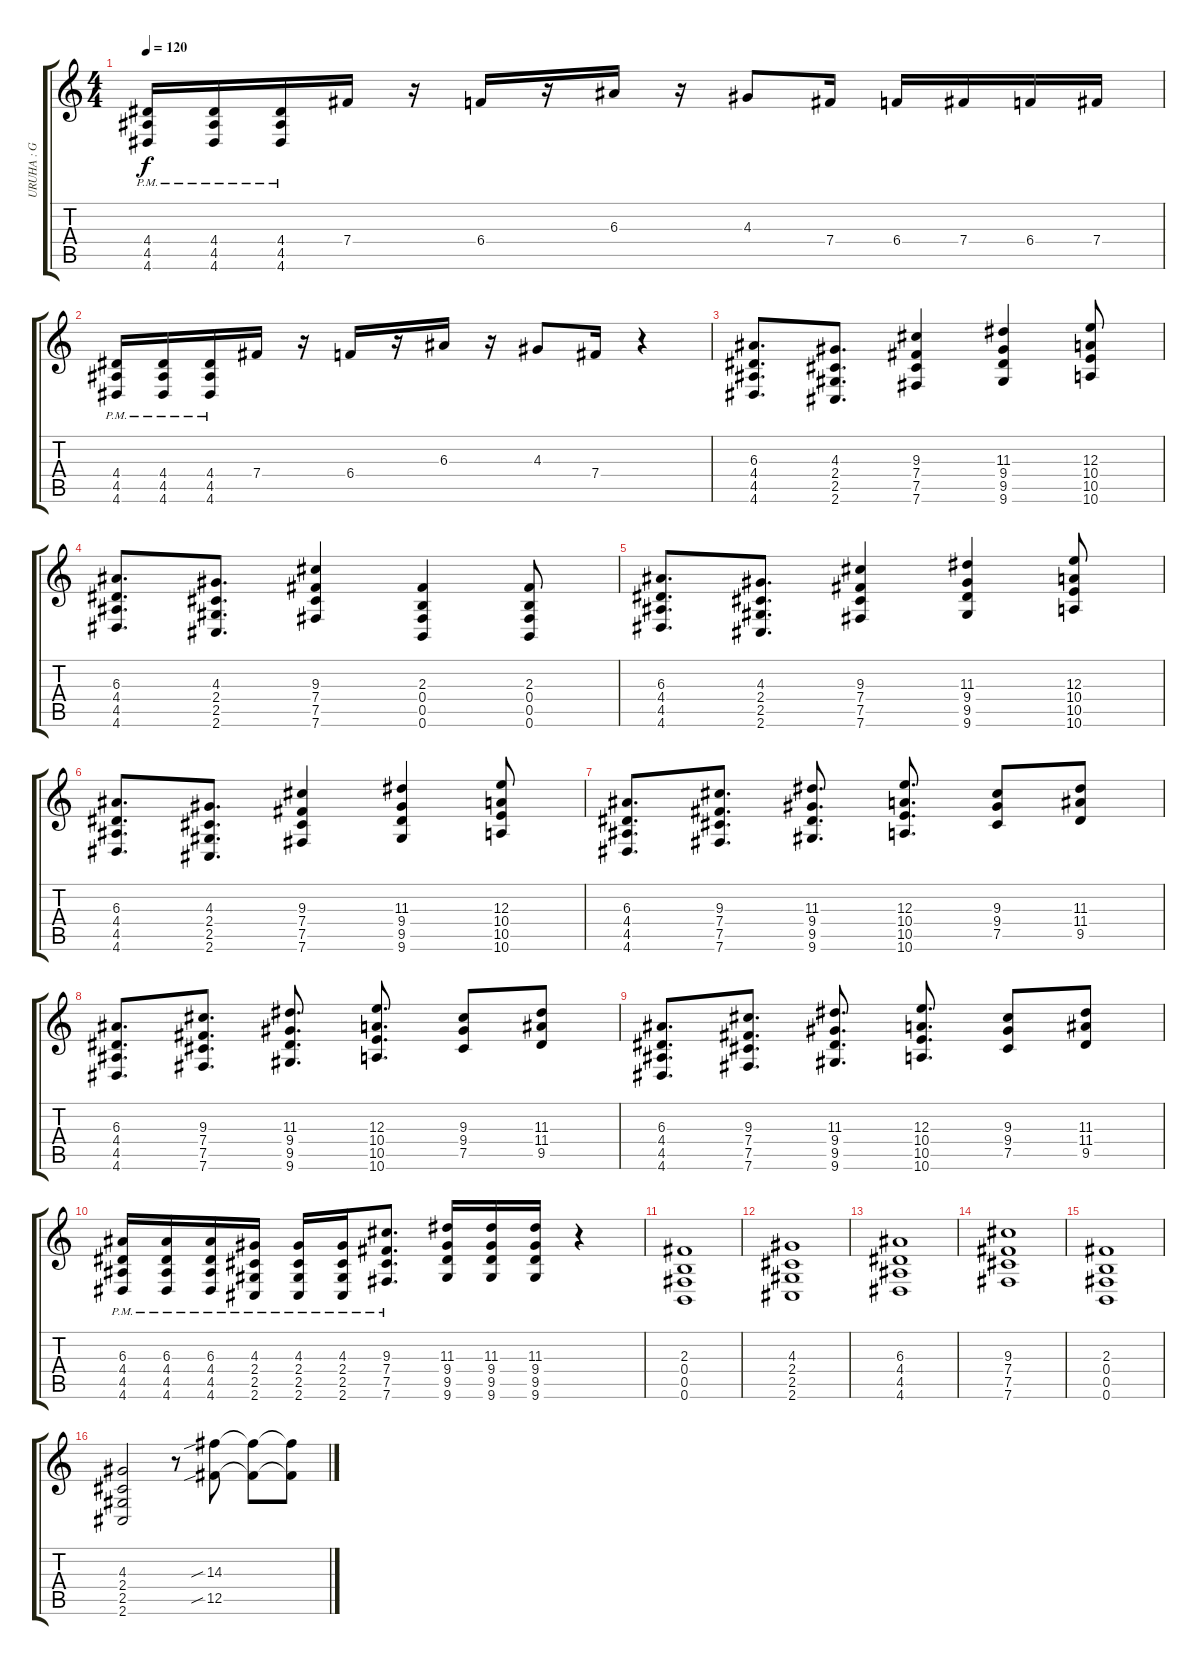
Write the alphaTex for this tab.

\track ("URUHA : G u i t a R" "URUHA : G ") {instrument distortionguitar}
\staff {score tabs}
\tuning (Db4 Ab3 E3 B2 Gb2 B1) {hide}
\ts (4 4)
\tempo 120
\clef g2
\ks c
(4.4{pm} 4.5{pm} 4.6{pm}).16{dy f} (4.4{pm} 4.5{pm} 4.6{pm}).16 (4.4{pm} 4.5{pm} 4.6{pm}).16 7.4.16 r.16 6.4.16 r.16 6.3.16 r.16 4.3.8 7.4.16 6.4.16 7.4.16 6.4.16 7.4.16 |
(4.4{pm} 4.5{pm} 4.6{pm}).16 (4.4{pm} 4.5{pm} 4.6{pm}).16 (4.4{pm} 4.5{pm} 4.6{pm}).16 7.4.16 r.16 6.4.16 r.16 6.3.16 r.16 4.3.8 7.4.16 r.4 |
(6.3 4.4 4.5 4.6).8{d} (4.3 2.4 2.5 2.6).8{d} (9.3 7.4 7.5 7.6).4 (11.3 9.4 9.5 9.6).4 (12.3 10.4 10.5 10.6).8 |
(6.3 4.4 4.5 4.6).8{d} (4.3 2.4 2.5 2.6).8{d} (9.3 7.4 7.5 7.6).4 (2.3 0.4 0.5 0.6).4 (2.3 0.4 0.5 0.6).8 |
(6.3 4.4 4.5 4.6).8{d} (4.3 2.4 2.5 2.6).8{d} (9.3 7.4 7.5 7.6).4 (11.3 9.4 9.5 9.6).4 (12.3 10.4 10.5 10.6).8 |
(6.3 4.4 4.5 4.6).8{d} (4.3 2.4 2.5 2.6).8{d} (9.3 7.4 7.5 7.6).4 (11.3 9.4 9.5 9.6).4 (12.3 10.4 10.5 10.6).8 |
(6.3 4.4 4.5 4.6).8{d} (9.3 7.4 7.5 7.6).8{d} (11.3 9.4 9.5 9.6).8{d} (12.3 10.4 10.5 10.6).8{d} (9.3 9.4 7.5).8 (11.3 11.4 9.5).8 |
(6.3 4.4 4.5 4.6).8{d} (9.3 7.4 7.5 7.6).8{d} (11.3 9.4 9.5 9.6).8{d} (12.3 10.4 10.5 10.6).8{d} (9.3 9.4 7.5).8 (11.3 11.4 9.5).8 |
(6.3 4.4 4.5 4.6).8{d} (9.3 7.4 7.5 7.6).8{d} (11.3 9.4 9.5 9.6).8{d} (12.3 10.4 10.5 10.6).8{d} (9.3 9.4 7.5).8 (11.3 11.4 9.5).8 |
(6.3{pm} 4.4{pm} 4.5{pm} 4.6{pm}).16 (6.3{pm} 4.4{pm} 4.5{pm} 4.6{pm}).16 (6.3{pm} 4.4{pm} 4.5{pm} 4.6{pm}).16 (4.3{pm} 2.4{pm} 2.5{pm} 2.6{pm}).16 (4.3{pm} 2.4{pm} 2.5{pm} 2.6{pm}).16 (4.3{pm} 2.4{pm} 2.5{pm} 2.6{pm}).16 (9.3{pm} 7.4{pm} 7.5{pm} 7.6{pm}).8{d} (11.3 9.4 9.5 9.6).16 (11.3 9.4 9.5 9.6).16 (11.3 9.4 9.5 9.6).16 r.4 |
(2.3 0.4 0.5 0.6).1 |
(4.3 2.4 2.5 2.6).1 |
(6.3 4.4 4.5 4.6).1 |
(9.3 7.4 7.5 7.6).1 |
(2.3 0.4 0.5 0.6).1 |
(4.3 2.4 2.5 2.6).2 r.8 (14.3{sib} 12.5{sib}).8 (14.3{t} 12.5{t}).8 (14.3{t} 12.5{t}).8
